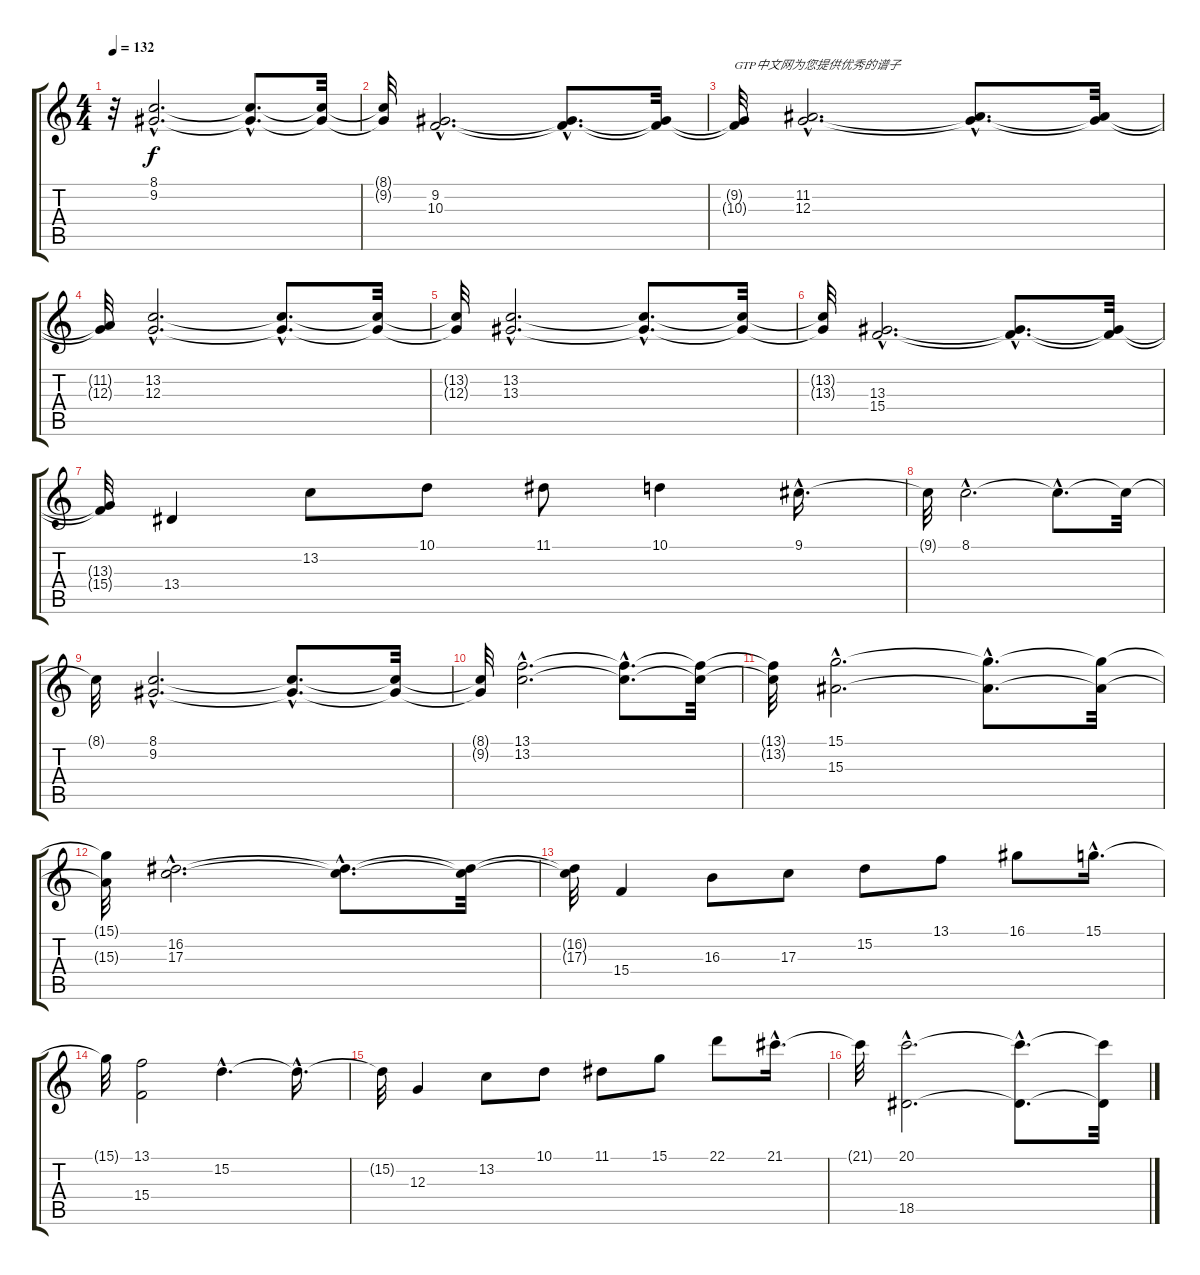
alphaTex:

\track "" {instrument stringensemble1}
\staff {score tabs}
\tuning (E4 B3 G3 D3 A2 E2) {hide}
\ts (4 4)
\tempo 132
\clef g2
\ks c
r.32{dy f instrument stringensemble1} (8.1{hac} 9.2{hac}).2{d} (8.1{hac t} 9.2{hac t}).8{d} (8.1{t} 9.2{t}).32 |
(8.1{t} 9.2{t}).32 (9.2{hac} 10.3{hac}).2{d} (9.2{hac t} 10.3{hac t}).8{d} (9.2{t} 10.3{t}).32 |
(9.2{t} 10.3{t}).32{txt "GTP中文网为您提供优秀的谱子"} (11.2{hac} 12.3{hac}).2{d} (11.2{hac t} 12.3{hac t}).8{d} (11.2{t} 12.3{t}).32 |
(11.2{t} 12.3{t}).32 (13.2{hac} 12.3{hac}).2{d} (13.2{hac t} 12.3{hac t}).8{d} (13.2{t} 12.3{t}).32 |
(13.2{t} 12.3{t}).32 (13.2{hac} 13.3{hac}).2{d} (13.2{hac t} 13.3{hac t}).8{d} (13.2{t} 13.3{t}).32 |
(13.2{t} 13.3{t}).32 (13.3{hac} 15.4{hac}).2{d} (13.3{hac t} 15.4{hac t}).8{d} (13.3{t} 15.4{t}).32 |
(13.3{t} 15.4{t}).32 13.4.4 13.2.8 10.1.8 11.1.8 10.1.4 9.1{hac}.16{d} |
9.1{t}.32 8.1{hac}.2{d} 8.1{hac t}.8{d} 8.1{t}.32 |
8.1{t}.32 (8.1{hac} 9.2{hac}).2{d} (8.1{hac t} 9.2{hac t}).8{d} (8.1{t} 9.2{t}).32 |
(8.1{t} 9.2{t}).32 (13.1{hac} 13.2{hac}).2{d} (13.1{hac t} 13.2{hac t}).8{d} (13.1{t} 13.2{t}).32 |
(13.1{t} 13.2{t}).32 (15.1{hac} 15.3{hac}).2{d} (15.1{hac t} 15.3{hac t}).8{d} (15.1{t} 15.3{t}).32 |
(15.1{t} 15.3{t}).32 (16.2{hac} 17.3{hac}).2{d} (16.2{hac t} 17.3{hac t}).8{d} (16.2{t} 17.3{t}).32 |
(16.2{t} 17.3{t}).32 15.4.4 16.3.8 17.3.8 15.2.8 13.1.8 16.1.8 15.1{hac}.16{d} |
15.1{t}.32 (13.1 15.4).2 15.2{hac}.4{d} 15.2{hac t}.16{d} |
15.2{t}.32 12.3.4 13.2.8 10.1.8 11.1.8 15.1.8 22.1.8 21.1{hac}.16{d} |
21.1{t}.32 (20.1{hac} 18.5{hac}).2{d} (20.1{hac t} 18.5{hac t}).8{d} (20.1{t} 18.5{t}).32
